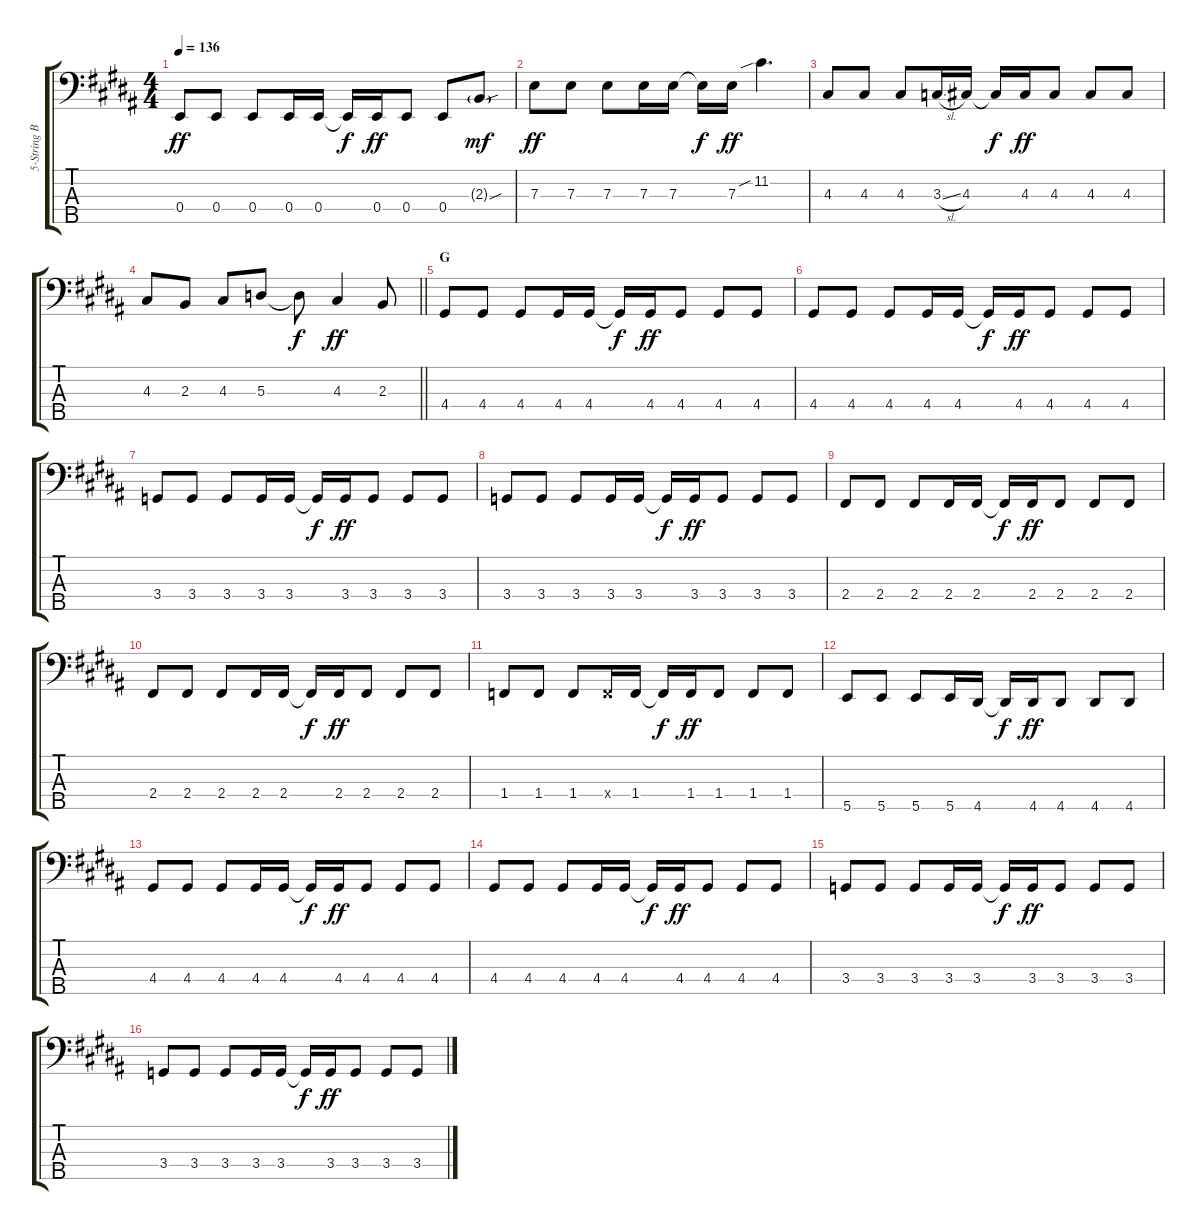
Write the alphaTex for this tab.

\track ("5-String Bass" "5-String B") {instrument electricbasspick}
\staff {score tabs}
\tuning (G2 D2 A1 E1 B0) {hide}
\ts (4 4)
\tempo 136
\clef f4
\ks b
0.4.8{dy ff} 0.4.8 0.4.8 0.4.16 0.4.16 0.4{t}.16{dy f} 0.4.16{dy ff} 0.4.8 0.4.8 2.3{sou g}.8{dy mf} |
7.3.8{dy ff} 7.3.8 7.3.8 7.3.16 7.3.16 7.3{t}.16{dy f} 7.3.16{dy ff} 11.2{sib}.4{d} |
4.3.8 4.3.8 4.3.8 3.3{sl}.16 4.3.16 4.3{t}.16{dy f} 4.3.16{dy ff} 4.3.8 4.3.8 4.3.8 |
\barLineRight lightlight
4.3.8 2.3.8 4.3.8 5.3.8 5.3{t}.8{dy f} 4.3.4{dy ff} 2.3.8 |
\section ("" "G")
4.4.8 4.4.8 4.4.8 4.4.16 4.4.16 4.4{t}.16{dy f} 4.4.16{dy ff} 4.4.8 4.4.8 4.4.8 |
4.4.8 4.4.8 4.4.8 4.4.16 4.4.16 4.4{t}.16{dy f} 4.4.16{dy ff} 4.4.8 4.4.8 4.4.8 |
3.4.8 3.4.8 3.4.8 3.4.16 3.4.16 3.4{t}.16{dy f} 3.4.16{dy ff} 3.4.8 3.4.8 3.4.8 |
3.4.8 3.4.8 3.4.8 3.4.16 3.4.16 3.4{t}.16{dy f} 3.4.16{dy ff} 3.4.8 3.4.8 3.4.8 |
2.4.8 2.4.8 2.4.8 2.4.16 2.4.16 2.4{t}.16{dy f} 2.4.16{dy ff} 2.4.8 2.4.8 2.4.8 |
2.4.8 2.4.8 2.4.8 2.4.16 2.4.16 2.4{t}.16{dy f} 2.4.16{dy ff} 2.4.8 2.4.8 2.4.8 |
1.4.8 1.4.8 1.4.8 1.4{x}.16 1.4.16 1.4{t}.16{dy f} 1.4.16{dy ff} 1.4.8 1.4.8 1.4.8 |
5.5.8 5.5.8 5.5.8 5.5.16 4.5.16 4.5{t}.16{dy f} 4.5.16{dy ff} 4.5.8 4.5.8 4.5.8 |
4.4.8 4.4.8 4.4.8 4.4.16 4.4.16 4.4{t}.16{dy f} 4.4.16{dy ff} 4.4.8 4.4.8 4.4.8 |
4.4.8 4.4.8 4.4.8 4.4.16 4.4.16 4.4{t}.16{dy f} 4.4.16{dy ff} 4.4.8 4.4.8 4.4.8 |
3.4.8 3.4.8 3.4.8 3.4.16 3.4.16 3.4{t}.16{dy f} 3.4.16{dy ff} 3.4.8 3.4.8 3.4.8 |
3.4.8 3.4.8 3.4.8 3.4.16 3.4.16 3.4{t}.16{dy f} 3.4.16{dy ff} 3.4.8 3.4.8 3.4.8
